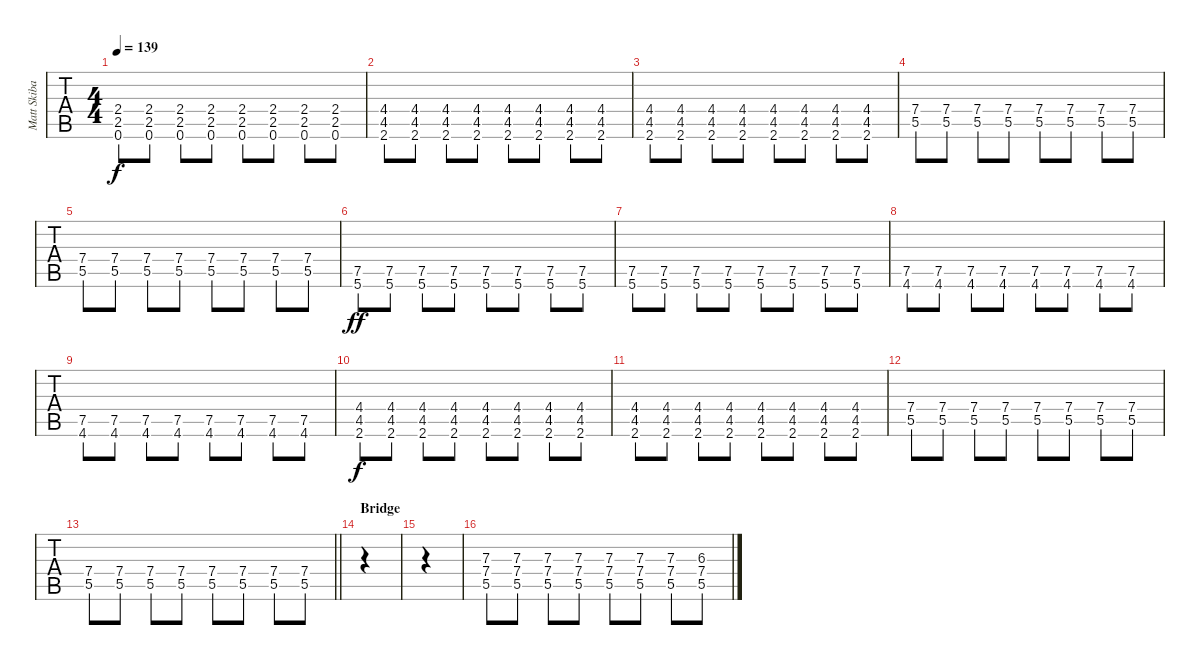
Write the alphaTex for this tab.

\track ("Matt Skiba - Guitar One" "Matt Skiba") {instrument distortionguitar}
\staff {tabs}
\tuning (E4 B3 G3 D3 A2 E2) {hide}
\ts (4 4)
\tempo 139
\clef g2
\ks a
(2.4 2.5 0.6).8{dy f} (2.4 2.5 0.6).8 (2.4 2.5 0.6).8 (2.4 2.5 0.6).8 (2.4 2.5 0.6).8 (2.4 2.5 0.6).8 (2.4 2.5 0.6).8 (2.4 2.5 0.6).8 |
(4.4 4.5 2.6).8 (4.4 4.5 2.6).8 (4.4 4.5 2.6).8 (4.4 4.5 2.6).8 (4.4 4.5 2.6).8 (4.4 4.5 2.6).8 (4.4 4.5 2.6).8 (4.4 4.5 2.6).8 |
(4.4 4.5 2.6).8 (4.4 4.5 2.6).8 (4.4 4.5 2.6).8 (4.4 4.5 2.6).8 (4.4 4.5 2.6).8 (4.4 4.5 2.6).8 (4.4 4.5 2.6).8 (4.4 4.5 2.6).8 |
(7.4 5.5).8 (7.4 5.5).8 (7.4 5.5).8 (7.4 5.5).8 (7.4 5.5).8 (7.4 5.5).8 (7.4 5.5).8 (7.4 5.5).8 |
(7.4 5.5).8 (7.4 5.5).8 (7.4 5.5).8 (7.4 5.5).8 (7.4 5.5).8 (7.4 5.5).8 (7.4 5.5).8 (7.4 5.5).8 |
(7.5 5.6).8{dy ff} (7.5 5.6).8 (7.5 5.6).8 (7.5 5.6).8 (7.5 5.6).8 (7.5 5.6).8 (7.5 5.6).8 (7.5 5.6).8 |
(7.5 5.6).8 (7.5 5.6).8 (7.5 5.6).8 (7.5 5.6).8 (7.5 5.6).8 (7.5 5.6).8 (7.5 5.6).8 (7.5 5.6).8 |
(7.5 4.6).8 (7.5 4.6).8 (7.5 4.6).8 (7.5 4.6).8 (7.5 4.6).8 (7.5 4.6).8 (7.5 4.6).8 (7.5 4.6).8 |
(7.5 4.6).8 (7.5 4.6).8 (7.5 4.6).8 (7.5 4.6).8 (7.5 4.6).8 (7.5 4.6).8 (7.5 4.6).8 (7.5 4.6).8 |
(4.4 4.5 2.6).8{dy f} (4.4 4.5 2.6).8 (4.4 4.5 2.6).8 (4.4 4.5 2.6).8 (4.4 4.5 2.6).8 (4.4 4.5 2.6).8 (4.4 4.5 2.6).8 (4.4 4.5 2.6).8 |
(4.4 4.5 2.6).8 (4.4 4.5 2.6).8 (4.4 4.5 2.6).8 (4.4 4.5 2.6).8 (4.4 4.5 2.6).8 (4.4 4.5 2.6).8 (4.4 4.5 2.6).8 (4.4 4.5 2.6).8 |
(7.4 5.5).8 (7.4 5.5).8 (7.4 5.5).8 (7.4 5.5).8 (7.4 5.5).8 (7.4 5.5).8 (7.4 5.5).8 (7.4 5.5).8 |
\barLineRight lightlight
(7.4 5.5).8 (7.4 5.5).8 (7.4 5.5).8 (7.4 5.5).8 (7.4 5.5).8 (7.4 5.5).8 (7.4 5.5).8 (7.4 5.5).8 |
\section ("" "Bridge")
|
|
(7.3 7.4 5.5).8{balance 0} (7.3 7.4 5.5).8 (7.3 7.4 5.5).8 (7.3 7.4 5.5).8 (7.3 7.4 5.5).8 (7.3 7.4 5.5).8 (7.3 7.4 5.5).8 (6.3 7.4 5.5).8
